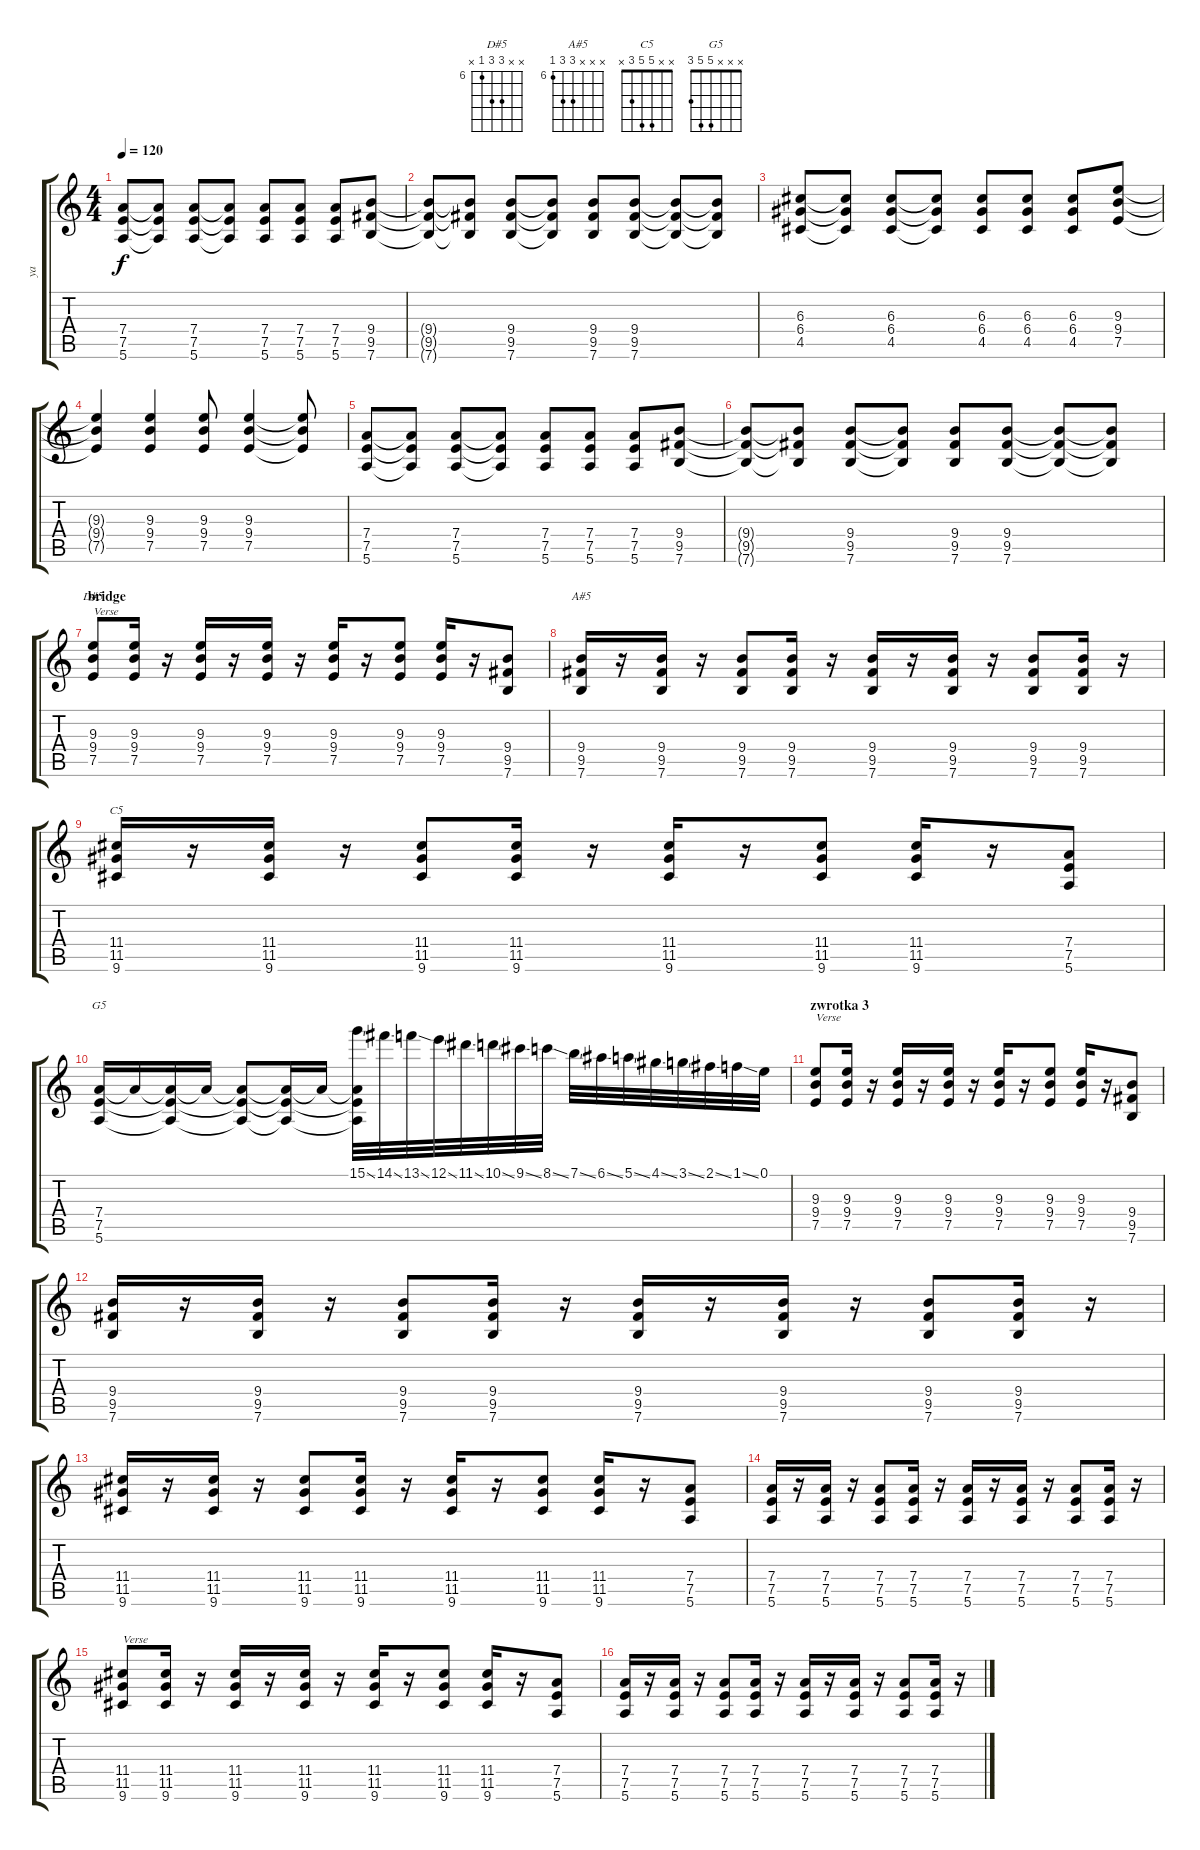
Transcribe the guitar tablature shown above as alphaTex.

\track ("ya" "ya") {instrument overdrivenguitar}
\staff {score tabs}
\tuning (E4 B3 G3 D3 A2 E2) {hide}
\chord ("D#5" x x 8 8 6 x) {firstfret 6}
\chord ("A#5" x x x 8 8 6) {firstfret 6}
\chord ("C5" x x 5 5 3 x)
\chord ("G5" x x x 5 5 3)
\ts (4 4)
\tempo 120
\clef g2
\ks c
(7.4 7.5 5.6).8{dy f} (7.4{t} 7.5{t} 5.6{t}).8 (7.4 7.5 5.6).8 (7.4{t} 7.5{t} 5.6{t}).8 (7.4 7.5 5.6).8 (7.4 7.5 5.6).8 (7.4 7.5 5.6).8 (9.4 9.5 7.6).8 |
(9.4{t} 9.5{t} 7.6{t}).8 (9.4{t} 9.5{t} 7.6{t}).8 (9.4 9.5 7.6).8 (9.4{t} 9.5{t} 7.6{t}).8 (9.4 9.5 7.6).8 (9.4 9.5 7.6).8 (9.4{t} 9.5{t} 7.6{t}).8 (9.4{t} 9.5{t} 7.6{t}).8 |
(6.3 6.4 4.5).8 (6.3{t} 6.4{t} 4.5{t}).8 (6.3 6.4 4.5).8 (6.3{t} 6.4{t} 4.5{t}).8 (6.3 6.4 4.5).8 (6.3 6.4 4.5).8 (6.3 6.4 4.5).8 (9.3 9.4 7.5).8 |
(9.3{t} 9.4{t} 7.5{t}).4 (9.3 9.4 7.5).4 (9.3 9.4 7.5).8 (9.3 9.4 7.5).4 (9.3{t} 9.4{t} 7.5{t}).8 |
(7.4 7.5 5.6).8 (7.4{t} 7.5{t} 5.6{t}).8 (7.4 7.5 5.6).8 (7.4{t} 7.5{t} 5.6{t}).8 (7.4 7.5 5.6).8 (7.4 7.5 5.6).8 (7.4 7.5 5.6).8 (9.4 9.5 7.6).8 |
(9.4{t} 9.5{t} 7.6{t}).8 (9.4{t} 9.5{t} 7.6{t}).8 (9.4 9.5 7.6).8 (9.4{t} 9.5{t} 7.6{t}).8 (9.4 9.5 7.6).8 (9.4 9.5 7.6).8 (9.4{t} 9.5{t} 7.6{t}).8 (9.4{t} 9.5{t} 7.6{t}).8 |
\section ("" "bridge")
(9.3 9.4 7.5).8{ch "D#5" txt "Verse"} (9.3 9.4 7.5).16 r.16 (9.3 9.4 7.5).16 r.16 (9.3 9.4 7.5).16 r.16 (9.3 9.4 7.5).16 r.16 (9.3 9.4 7.5).8 (9.3 9.4 7.5).16 r.16 (9.4 9.5 7.6).8 |
(9.4 9.5 7.6).16{ch "A#5"} r.16 (9.4 9.5 7.6).16 r.16 (9.4 9.5 7.6).8 (9.4 9.5 7.6).16 r.16 (9.4 9.5 7.6).16 r.16 (9.4 9.5 7.6).16 r.16 (9.4 9.5 7.6).8 (9.4 9.5 7.6).16 r.16 |
(11.4 11.5 9.6).16{ch "C5"} r.16 (11.4 11.5 9.6).16 r.16 (11.4 11.5 9.6).8 (11.4 11.5 9.6).16 r.16 (11.4 11.5 9.6).16 r.16 (11.4 11.5 9.6).8 (11.4 11.5 9.6).16 r.16 (7.4 7.5 5.6).8 |
(7.4 7.5 5.6).16{ch "G5"} 7.4{t}.16 (7.4{t} 7.5{t} 5.6{t}).16 7.4{t}.16 (7.4{t} 7.5{t} 5.6{t}).8 (7.4{t} 7.5{t} 5.6{t}).16 7.4{t}.16 (15.1{ss} 7.4{t} 7.5{t} 5.6{t}).32 14.1{ss}.32 13.1{ss}.32 12.1{ss}.32 11.1{ss}.32 10.1{ss}.32 9.1{ss}.32 8.1{ss}.32 7.1{ss}.32 6.1{ss}.32 5.1{ss}.32 4.1{ss}.32 3.1{ss}.32 2.1{ss}.32 1.1{ss}.32 0.1.32 |
\section ("" "zwrotka 3")
(9.3 9.4 7.5).8{txt "Verse"} (9.3 9.4 7.5).16 r.16 (9.3 9.4 7.5).16 r.16 (9.3 9.4 7.5).16 r.16 (9.3 9.4 7.5).16 r.16 (9.3 9.4 7.5).8 (9.3 9.4 7.5).16 r.16 (9.4 9.5 7.6).8 |
(9.4 9.5 7.6).16 r.16 (9.4 9.5 7.6).16 r.16 (9.4 9.5 7.6).8 (9.4 9.5 7.6).16 r.16 (9.4 9.5 7.6).16 r.16 (9.4 9.5 7.6).16 r.16 (9.4 9.5 7.6).8 (9.4 9.5 7.6).16 r.16 |
(11.4 11.5 9.6).16 r.16 (11.4 11.5 9.6).16 r.16 (11.4 11.5 9.6).8 (11.4 11.5 9.6).16 r.16 (11.4 11.5 9.6).16 r.16 (11.4 11.5 9.6).8 (11.4 11.5 9.6).16 r.16 (7.4 7.5 5.6).8 |
(7.4 7.5 5.6).16 r.16 (7.4 7.5 5.6).16 r.16 (7.4 7.5 5.6).8 (7.4 7.5 5.6).16 r.16 (7.4 7.5 5.6).16 r.16 (7.4 7.5 5.6).16 r.16 (7.4 7.5 5.6).8 (7.4 7.5 5.6).16 r.16 |
(11.4 11.5 9.6).8{txt "Verse"} (11.4 11.5 9.6).16 r.16 (11.4 11.5 9.6).16 r.16 (11.4 11.5 9.6).16 r.16 (11.4 11.5 9.6).16 r.16 (11.4 11.5 9.6).8 (11.4 11.5 9.6).16 r.16 (7.4 7.5 5.6).8 |
(7.4 7.5 5.6).16 r.16 (7.4 7.5 5.6).16 r.16 (7.4 7.5 5.6).8 (7.4 7.5 5.6).16 r.16 (7.4 7.5 5.6).16 r.16 (7.4 7.5 5.6).16 r.16 (7.4 7.5 5.6).8 (7.4 7.5 5.6).16 r.16
